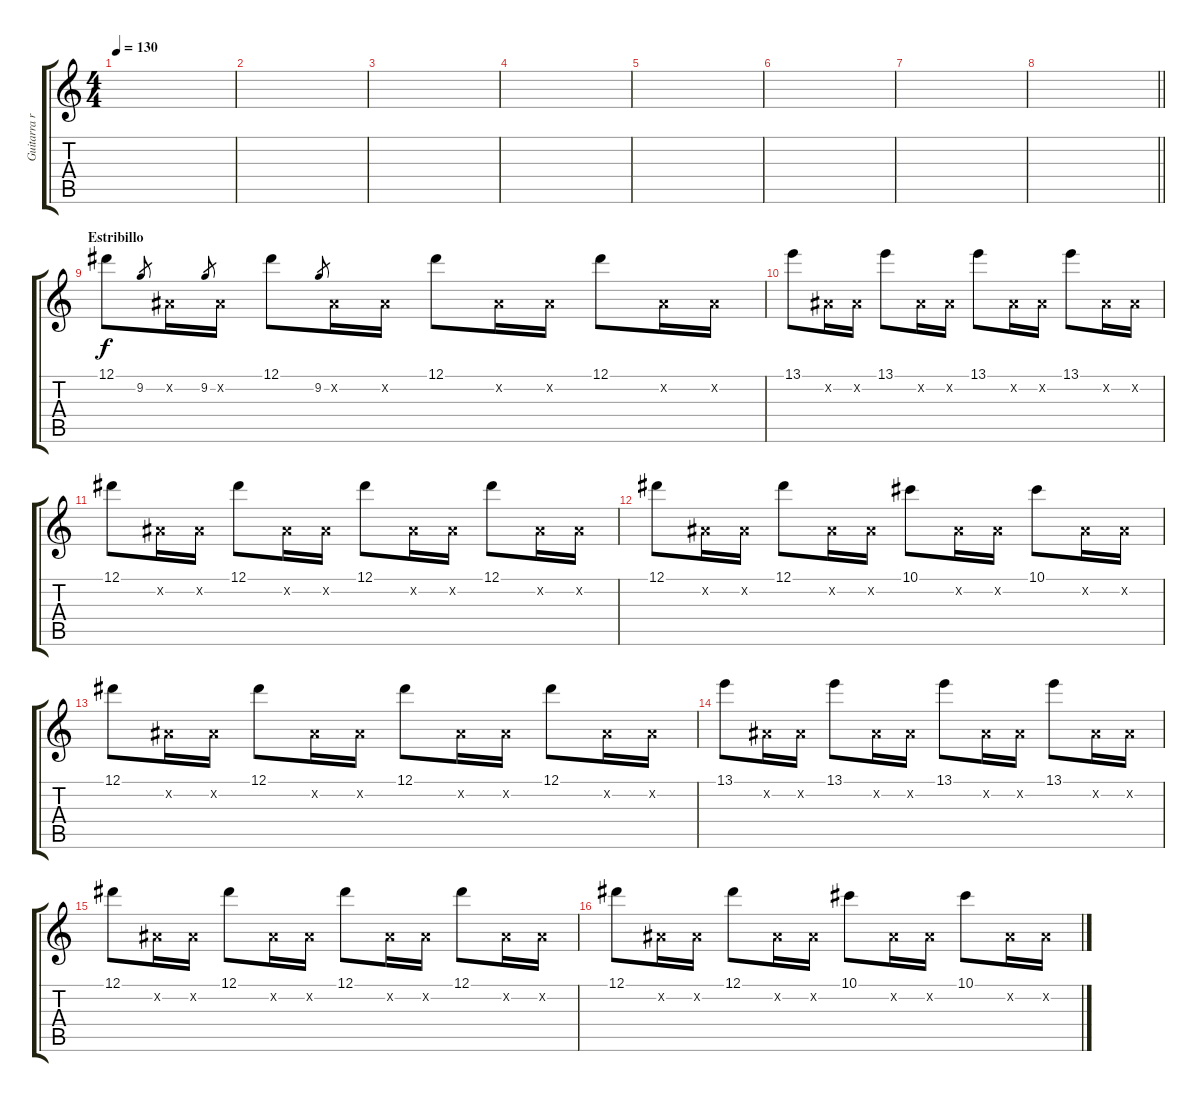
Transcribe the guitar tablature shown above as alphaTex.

\track ("Guitarra ritm. 2 (W. Giardino)" "Guitarra r") {instrument distortionguitar}
\staff {score tabs}
\tuning (Eb4 Bb3 Gb3 Db3 Ab2 Eb2) {hide}
\ts (4 4)
\tempo 130
\clef g2
\ks c
|
|
|
|
|
|
|
\barLineRight lightlight
|
\section ("" "Estribillo")
12.1.8 9.2.8{gr} 0.2{x}.16 9.2.8{gr} 0.2{x}.16 12.1.8 9.2.8{gr} 0.2{x}.16 0.2{x}.16 12.1.8 0.2{x}.16 0.2{x}.16 12.1.8 0.2{x}.16 0.2{x}.16 |
13.1.8 0.2{x}.16 0.2{x}.16 13.1.8 0.2{x}.16 0.2{x}.16 13.1.8 0.2{x}.16 0.2{x}.16 13.1.8 0.2{x}.16 0.2{x}.16 |
12.1.8 0.2{x}.16 0.2{x}.16 12.1.8 0.2{x}.16 0.2{x}.16 12.1.8 0.2{x}.16 0.2{x}.16 12.1.8 0.2{x}.16 0.2{x}.16 |
12.1.8 0.2{x}.16 0.2{x}.16 12.1.8 0.2{x}.16 0.2{x}.16 10.1.8 0.2{x}.16 0.2{x}.16 10.1.8 0.2{x}.16 0.2{x}.16 |
12.1.8 0.2{x}.16 0.2{x}.16 12.1.8 0.2{x}.16 0.2{x}.16 12.1.8 0.2{x}.16 0.2{x}.16 12.1.8 0.2{x}.16 0.2{x}.16 |
13.1.8 0.2{x}.16 0.2{x}.16 13.1.8 0.2{x}.16 0.2{x}.16 13.1.8 0.2{x}.16 0.2{x}.16 13.1.8 0.2{x}.16 0.2{x}.16 |
12.1.8 0.2{x}.16 0.2{x}.16 12.1.8 0.2{x}.16 0.2{x}.16 12.1.8 0.2{x}.16 0.2{x}.16 12.1.8 0.2{x}.16 0.2{x}.16 |
12.1.8 0.2{x}.16 0.2{x}.16 12.1.8 0.2{x}.16 0.2{x}.16 10.1.8 0.2{x}.16 0.2{x}.16 10.1.8 0.2{x}.16 0.2{x}.16
